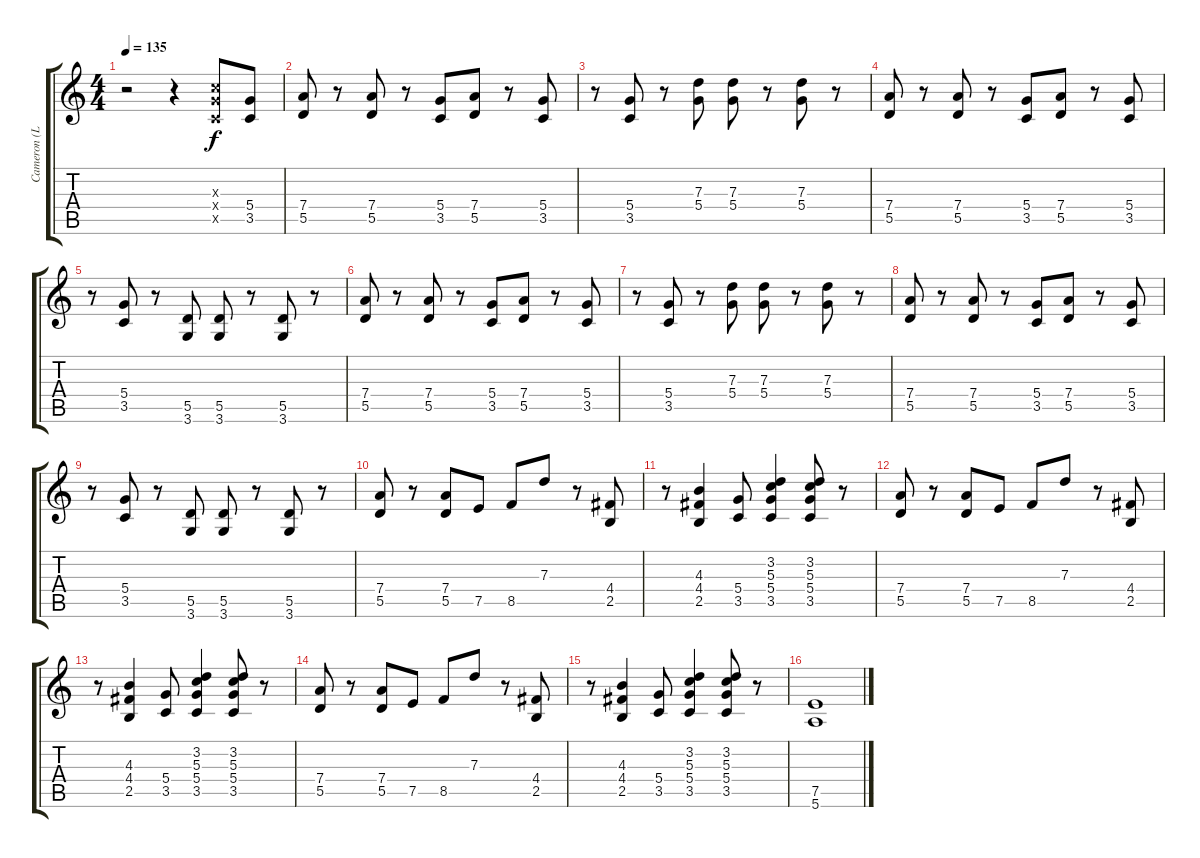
\track ("Cameron (Lead)" "Cameron (L") {instrument overdrivenguitar}
\staff {score tabs}
\tuning (E4 B3 G3 D3 A2 E2) {hide}
\ts (4 4)
\tempo 135
\clef g2
\ks c
r.2{dy f instrument overdrivenguitar} r.4 (5.3{x} 5.4{x} 3.5{x}).8{balance 8} (5.4 3.5).8 |
(7.4 5.5).8 r.8 (7.4 5.5).8 r.8 (5.4 3.5).8 (7.4 5.5).8 r.8 (5.4 3.5).8 |
r.8 (5.4 3.5).8 r.8 (7.3 5.4).8 (7.3 5.4).8 r.8 (7.3 5.4).8 r.8 |
(7.4 5.5).8 r.8 (7.4 5.5).8 r.8 (5.4 3.5).8 (7.4 5.5).8 r.8 (5.4 3.5).8 |
r.8 (5.4 3.5).8 r.8 (5.5 3.6).8 (5.5 3.6).8 r.8 (5.5 3.6).8 r.8 |
(7.4 5.5).8 r.8 (7.4 5.5).8 r.8 (5.4 3.5).8 (7.4 5.5).8 r.8 (5.4 3.5).8 |
r.8 (5.4 3.5).8 r.8 (7.3 5.4).8 (7.3 5.4).8 r.8 (7.3 5.4).8 r.8 |
(7.4 5.5).8 r.8 (7.4 5.5).8 r.8 (5.4 3.5).8 (7.4 5.5).8 r.8 (5.4 3.5).8 |
r.8 (5.4 3.5).8 r.8 (5.5 3.6).8 (5.5 3.6).8 r.8 (5.5 3.6).8 r.8 |
(7.4 5.5).8{balance 0} r.8 (7.4 5.5).8 7.5.8 8.5.8 7.3.8 r.8 (4.4 2.5).8 |
r.8 (4.3 4.4 2.5).4 (5.4 3.5).8 (3.2 5.3 5.4 3.5).4 (3.2 5.3 5.4 3.5).8 r.8 |
(7.4 5.5).8 r.8 (7.4 5.5).8 7.5.8 8.5.8 7.3.8 r.8 (4.4 2.5).8 |
r.8 (4.3 4.4 2.5).4 (5.4 3.5).8 (3.2 5.3 5.4 3.5).4 (3.2 5.3 5.4 3.5).8 r.8 |
(7.4 5.5).8 r.8 (7.4 5.5).8 7.5.8 8.5.8 7.3.8 r.8 (4.4 2.5).8 |
r.8 (4.3 4.4 2.5).4 (5.4 3.5).8 (3.2 5.3 5.4 3.5).4 (3.2 5.3 5.4 3.5).8 r.8 |
(7.5 5.6).1
